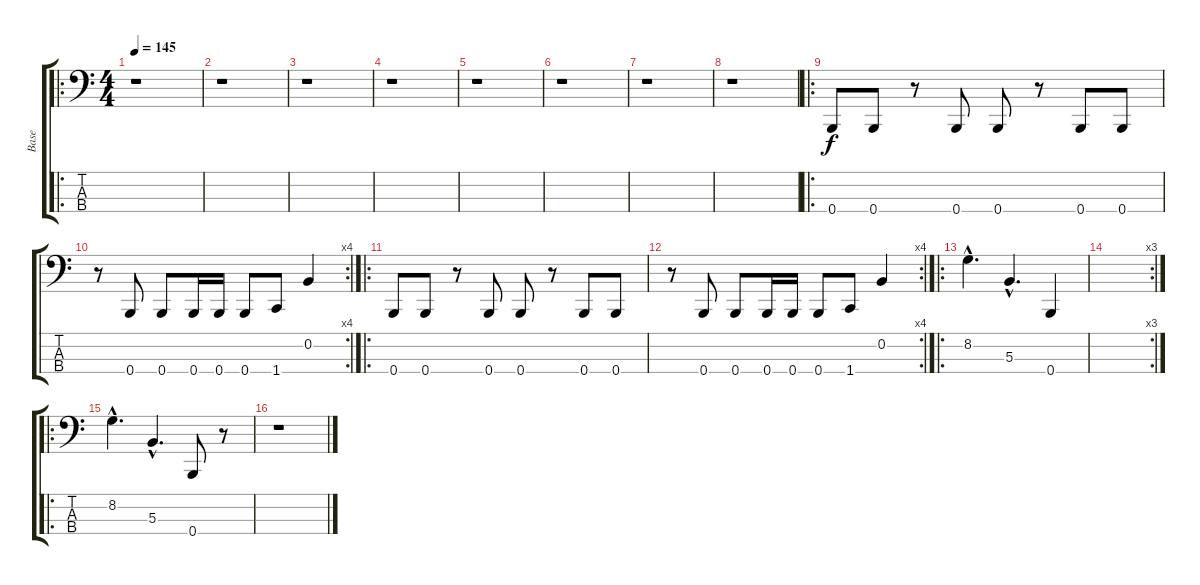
\track ("Base" "Base") {instrument electricbassfinger}
\staff {score tabs}
\tuning (E2 B1 Gb1 B0) {hide}
\ro
\ts (4 4)
\tempo 145
\clef f4
\ks c
r.1{dy f instrument electricbassfinger} |
r.1 |
r.1 |
r.1 |
r.1 |
r.1 |
r.1 |
r.1 |
\ro
0.4.8 0.4.8 r.8 0.4.8 0.4.8 r.8 0.4.8 0.4.8 |
\rc 4
r.8 0.4.8 0.4.8 0.4.16 0.4.16 0.4.8 1.4.8 0.2.4 |
\ro
0.4.8 0.4.8 r.8 0.4.8 0.4.8 r.8 0.4.8 0.4.8 |
\rc 4
r.8 0.4.8 0.4.8 0.4.16 0.4.16 0.4.8 1.4.8 0.2.4 |
\ro
8.2{hac}.4{d} 5.3{hac}.4{d} 0.4.4 |
\rc 3
|
\ro
8.2{hac}.4{d} 5.3{hac}.4{d} 0.4.8 r.8 |
r.1
